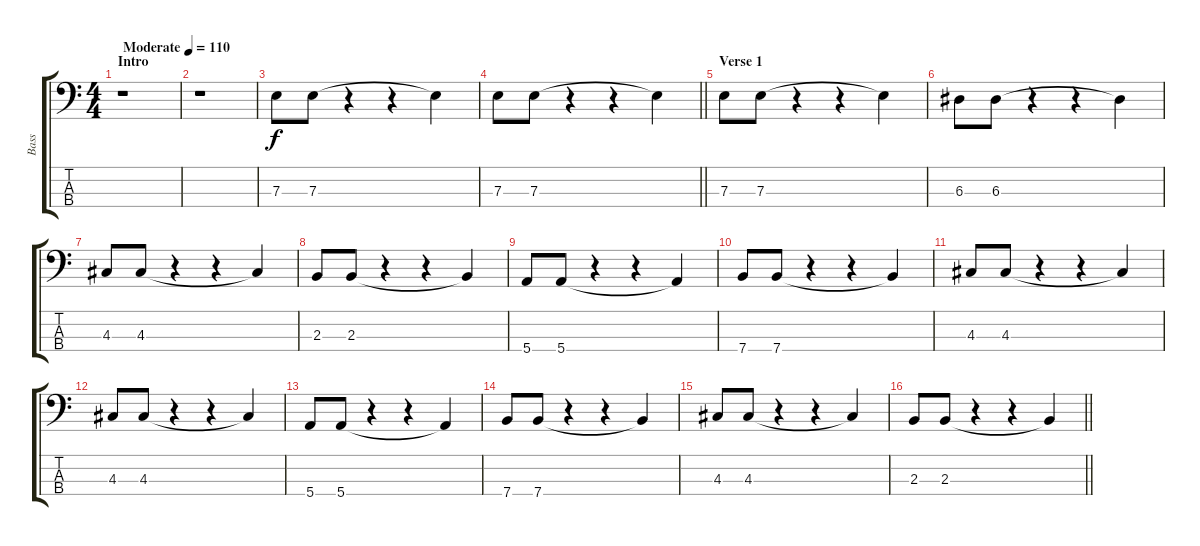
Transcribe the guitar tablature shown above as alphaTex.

\track ("Bass" "Bass") {instrument electricbasspick}
\staff {score tabs}
\tuning (G2 D2 A1 E1) {hide}
\ts (4 4)
\section ("" "Intro")
\tempo (110 "Moderate")
\clef f4
\ks c
r.1{dy f instrument electricbasspick} |
r.1 |
7.3.8 7.3.8 r.4 r.4 7.3{t}.4 |
\barLineRight lightlight
7.3.8 7.3.8 r.4 r.4 7.3{t}.4 |
\section ("" "Verse 1")
7.3.8 7.3.8 r.4 r.4 7.3{t}.4 |
6.3.8 6.3.8 r.4 r.4 6.3{t}.4 |
4.3.8 4.3.8 r.4 r.4 4.3{t}.4 |
2.3.8 2.3.8 r.4 r.4 2.3{t}.4 |
5.4.8 5.4.8 r.4 r.4 5.4{t}.4 |
7.4.8 7.4.8 r.4 r.4 7.4{t}.4 |
4.3.8 4.3.8 r.4 r.4 4.3{t}.4 |
4.3.8 4.3.8 r.4 r.4 4.3{t}.4 |
5.4.8 5.4.8 r.4 r.4 5.4{t}.4 |
7.4.8 7.4.8 r.4 r.4 7.4{t}.4 |
4.3.8 4.3.8 r.4 r.4 4.3{t}.4 |
\barLineRight lightlight
2.3.8 2.3.8 r.4 r.4 2.3{t}.4
